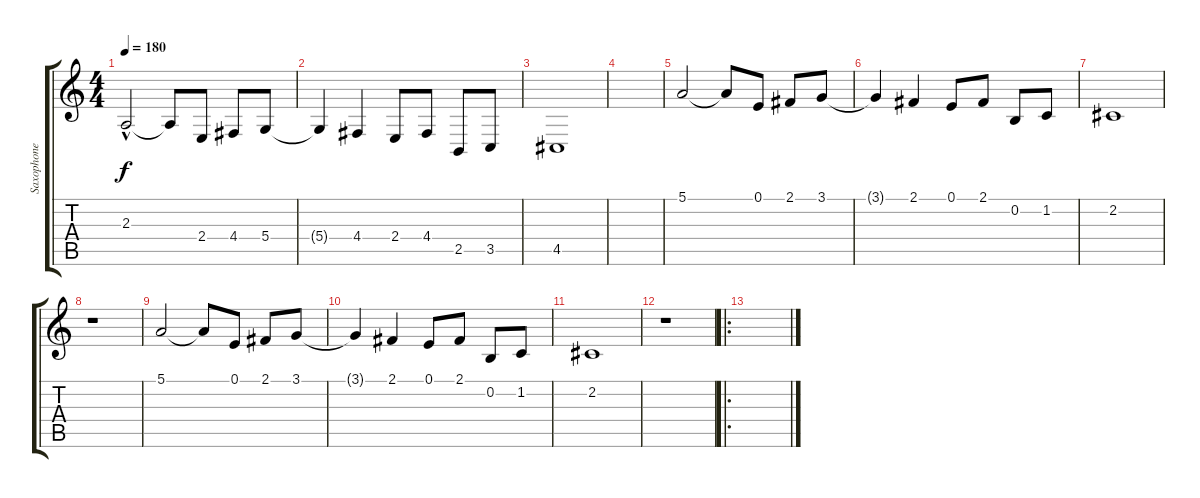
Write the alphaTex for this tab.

\track ("Saxophone 2" "Saxophone ") {instrument altosax}
\staff {score tabs}
\tuning (E4 B3 G3 D3 A2 E2) {hide}
\ts (4 4)
\tempo 180
\clef g2
\ks c
2.3{hac}.2{dy f} 2.3{t}.8 2.4.8 4.4.8 5.4.8 |
5.4{t}.4 4.4.4 2.4.8 4.4.8 2.5.8 3.5.8 |
4.5.1 |
|
5.1.2 5.1{t}.8 0.1.8 2.1.8 3.1.8 |
3.1{t}.4 2.1.4 0.1.8 2.1.8 0.2.8 1.2.8 |
2.2.1 |
r.1 |
5.1.2 5.1{t}.8 0.1.8 2.1.8 3.1.8 |
3.1{t}.4 2.1.4 0.1.8 2.1.8 0.2.8 1.2.8 |
2.2.1 |
r.1 |
\ro
